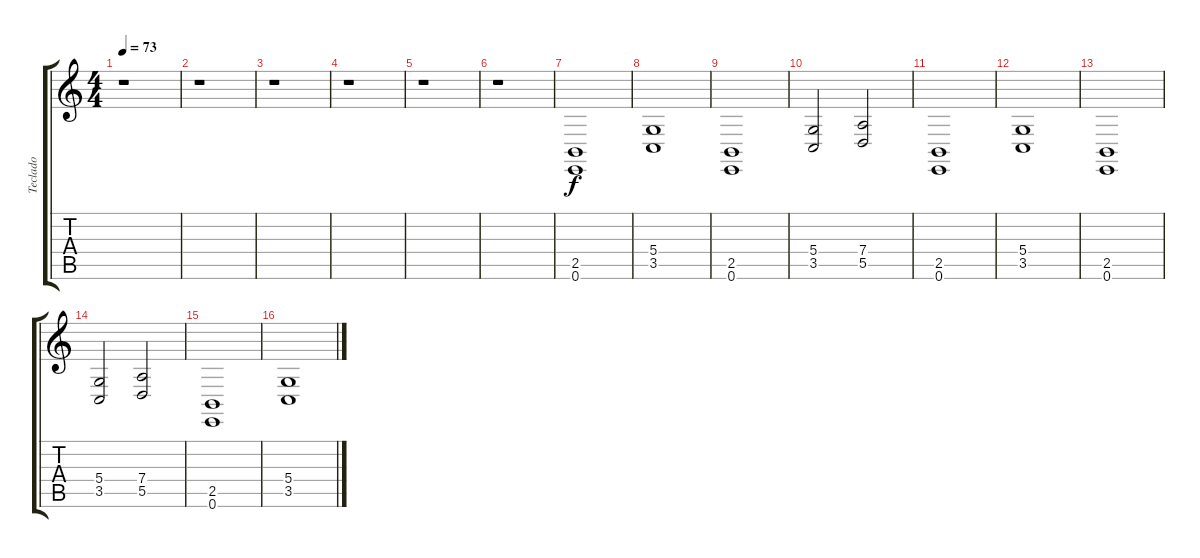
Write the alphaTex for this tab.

\track ("Teclado" "Teclado") {instrument choiraahs}
\staff {score tabs}
\tuning (E4 B3 G3 D3 A2 E2) {hide}
\ts (4 4)
\tempo 73
\clef g2
\ks c
r.1{dy f} |
r.1 |
r.1 |
r.1 |
r.1 |
r.1 |
(2.5 0.6).1{volume 11} |
(5.4 3.5).1 |
(2.5 0.6).1 |
(5.4 3.5).2 (7.4 5.5).2 |
(2.5 0.6).1 |
(5.4 3.5).1 |
(2.5 0.6).1 |
(5.4 3.5).2 (7.4 5.5).2 |
(2.5 0.6).1 |
(5.4 3.5).1
